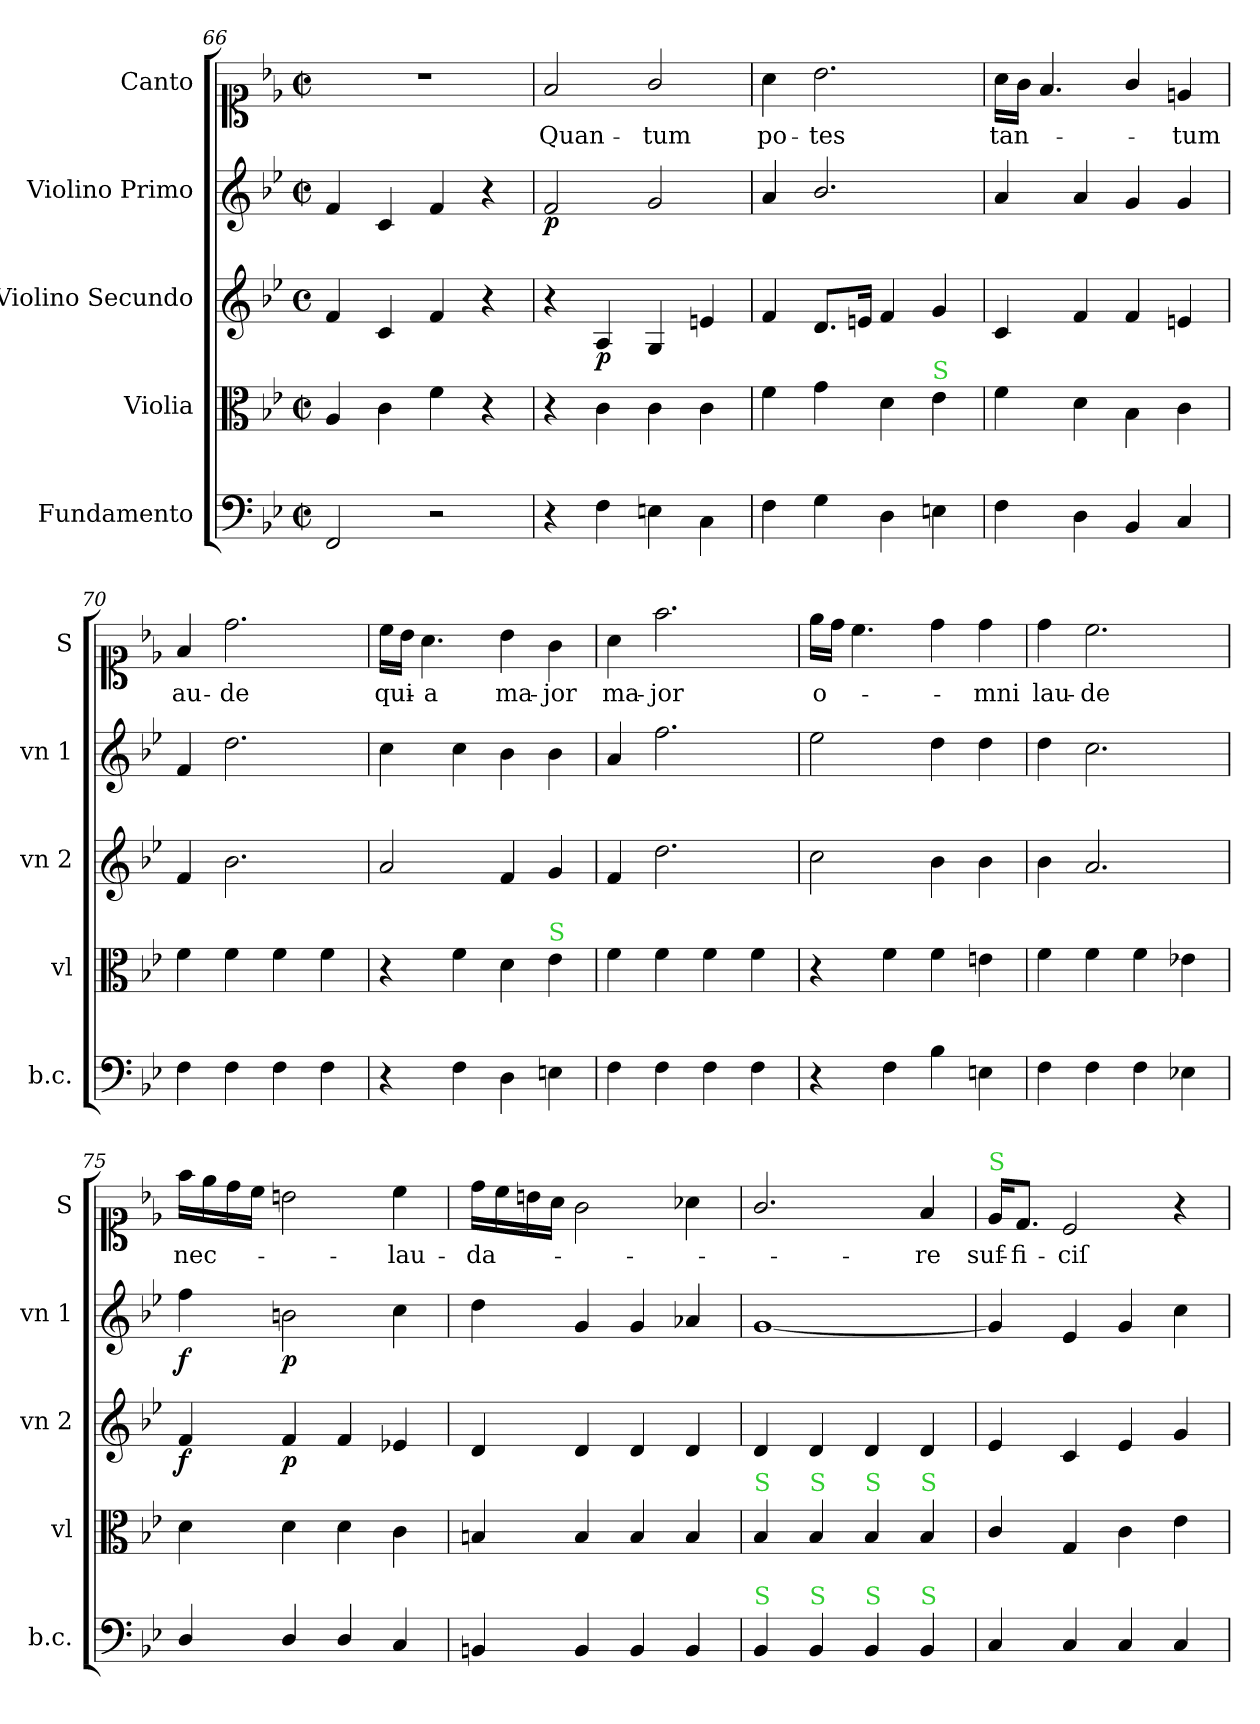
**kern	**kern	**kern	**dynam	**kern	**dynam	**kern	**text
*part5	*part4	*part3	*part3	*part2	*part2	*part1	*part1
*staff5	*staff4	*staff3	*staff3	*staff2	*staff2	*staff1	*staff1
*I"Fundamento	*I"Violia	*I"Violino Secundo	*	*I"Violino Primo	*	*I"Canto	*
*I'b.c.	*I'vl	*I'vn 2	*	*I'vn 1	*	*I'S	*
*clefF4	*clefC3	*clefG2	*	*clefG2	*	*clefC1	*
*k[b-e-]	*k[b-e-]	*k[b-e-]	*	*k[b-e-]	*	*k[b-e-]	*
*B-:	*B-:	*B-:	*	*B-:	*	*B-:	*
*M4/4	*M4/4	*M4/4	*	*M4/4	*	*M4/4	*
*met(c|)	*met(c|)	*met(c)	*	*met(c|)	*	*met(c|)	*
=66	=66	=66	=66	=66	=66	=66	=66
2FF/	4A/	4f/	.	4f/	.	1r	.
.	4c\	4c/	.	4c/	.	.	.
2r	4f\	4f/	.	4f/	.	.	.
.	4r	4r	.	4r	.	.	.
=67	=67	=67	=67	=67	=67	=67	=67
!	!	!	!	!	!LO:DY:b	!	!
4r	4r	4r	.	2f/	p	2f/	Quan-
4F\	4c\	4A/	p	.	.	.	.
4En\	4c\	4G/	.	2g/	.	2g/	-tum
4C\	4c\	4en/	.	.	.	.	.
=68	=68	=68	=68	=68	=68	=68	=68
4F\	4f\	4f/	.	4a/	.	4a\	po-
4G\	4g\	8.d/L	.	2.b-/	.	2.b-\	-tes
.	.	16en/Jk	.	.	.	.	.
4D\	4d\	4f/	.	.	.	.	.
!	!LO:TX:a:color=limegreen:t=S	!	!	!	!	!	!
4En\	4e-\	4g/	.	.	.	.	.
=69	=69	=69	=69	=69	=69	=69	=69
4F\	4f\	4c/	.	4a/	.	16a\LL	tan-
.	.	.	.	.	.	16g\JJ	.
.	.	.	.	.	.	4.f/	.
4D\	4d\	4f/	.	4a/	.	.	.
4BB-/	4B-\	4f/	.	4g/	.	4g/	.
4C/	4c\	4en/	.	4g/	.	4en/	-tum
=70	=70	=70	=70	=70	=70	=70	=70
4F\	4f\	4f/	.	4f/	.	4f/	au-
4F\	4f\	2.b-\	.	2.dd\	.	2.dd\	-de
4F\	4f\	.	.	.	.	.	.
4F\	4f\	.	.	.	.	.	.
=71	=71	=71	=71	=71	=71	=71	=71
4r	4r	2a/	.	4cc\	.	16cc\LL	qui-
.	.	.	.	.	.	16b-\JJ	.
.	.	.	.	.	.	4.a\	-a
4F\	4f\	.	.	4cc\	.	.	.
4D\	4d\	4f/	.	4b-\	.	4b-\	ma-
!	!LO:TX:a:color=limegreen:t=S	!	!	!	!	!	!
4En\	4e-\	4g/	.	4b-\	.	4g\	-jor
=72	=72	=72	=72	=72	=72	=72	=72
4F\	4f\	4f/	.	4a/	.	4a\	ma-
4F\	4f\	2.dd\	.	2.ff\	.	2.ff\	-jor
4F\	4f\	.	.	.	.	.	.
4F\	4f\	.	.	.	.	.	.
=73	=73	=73	=73	=73	=73	=73	=73
4r	4r	2cc\	.	2ee-\	.	16ee-\LL	o-
.	.	.	.	.	.	16dd\JJ	.
.	.	.	.	.	.	4.cc\	.
4F\	4f\	.	.	.	.	.	.
4B-\	4f\	4b-\	.	4dd\	.	4dd\	.
4En\	4en\	4b-\	.	4dd\	.	4dd\	-mni
=74	=74	=74	=74	=74	=74	=74	=74
4F\	4f\	4b-\	.	4dd\	.	4dd\	lau-
4F\	4f\	2.a/	.	2.cc\	.	2.cc\	-de
4F\	4f\	.	.	.	.	.	.
4E-X\	4e-X\	.	.	.	.	.	.
=75	=75	=75	=75	=75	=75	=75	=75
!	!	!	!	!	!LO:DY:b	!	!
4D/	4d\	4f/	f	4ff\	f	16ff\LL	nec-
.	.	.	.	.	.	16ee-\	.
.	.	.	.	.	.	16dd\	.
.	.	.	.	.	.	16cc\JJ	.
!	!	!	!	!	!LO:DY:b	!	!
4D/	4d\	4f/	p	2bn\	p	2bn\	.
4D/	4d\	4f/	.	.	.	.	.
4C/	4c\	4e-X/	.	4cc\	.	4cc\	-lau-
=76	=76	=76	=76	=76	=76	=76	=76
4BBn/	4Bn/	4d/	.	4dd\	.	16dd\LL	-da-
.	.	.	.	.	.	16cc\	.
.	.	.	.	.	.	16bn\	.
.	.	.	.	.	.	16a\JJ	.
4BB/	4B/	4d/	.	4g/	.	2g\	.
4BB/	4B/	4d/	.	4g/	.	.	.
4BB/	4B/	4d/	.	4a-X/	.	4a-X\	.
=77	=77	=77	=77	=77	=77	=77	=77
!	!LO:TX:a:color=limegreen:t=S	!	!	!	!	!	!
!LO:TX:a:color=limegreen:t=S	!	!	!	!	!	!	!
4BB-/	4B-/	4d/	.	[1g	.	2.g/	.
!	!LO:TX:a:color=limegreen:t=S	!	!	!	!	!	!
!LO:TX:a:color=limegreen:t=S	!	!	!	!	!	!	!
4BB-/	4B-/	4d/	.	.	.	.	.
!	!LO:TX:a:color=limegreen:t=S	!	!	!	!	!	!
!LO:TX:a:color=limegreen:t=S	!	!	!	!	!	!	!
4BB-/	4B-/	4d/	.	.	.	.	.
!	!LO:TX:a:color=limegreen:t=S	!	!	!	!	!	!
!LO:TX:a:color=limegreen:t=S	!	!	!	!	!	!	!
4BB-/	4B-/	4d/	.	.	.	4f/	-re
=78	=78	=78	=78	=78	=78	=78	=78
!	!	!	!	!	!	!LO:TX:a:color=limegreen:t=S	!
4C/	4c/	4e-/	.	4g/]	.	16e-/KL	suf-
.	.	.	.	.	.	8.d/J	-fi-
4C/	4G/	4c/	.	4e-/	.	2c/	-ciſ
4C/	4c\	4e-/	.	4g/	.	.	.
4C/	4e-\	4g/	.	4cc\	.	4r	.
=	=	=	=	=	=	=	=
*-	*-	*-	*-	*-	*-	*-	*-
